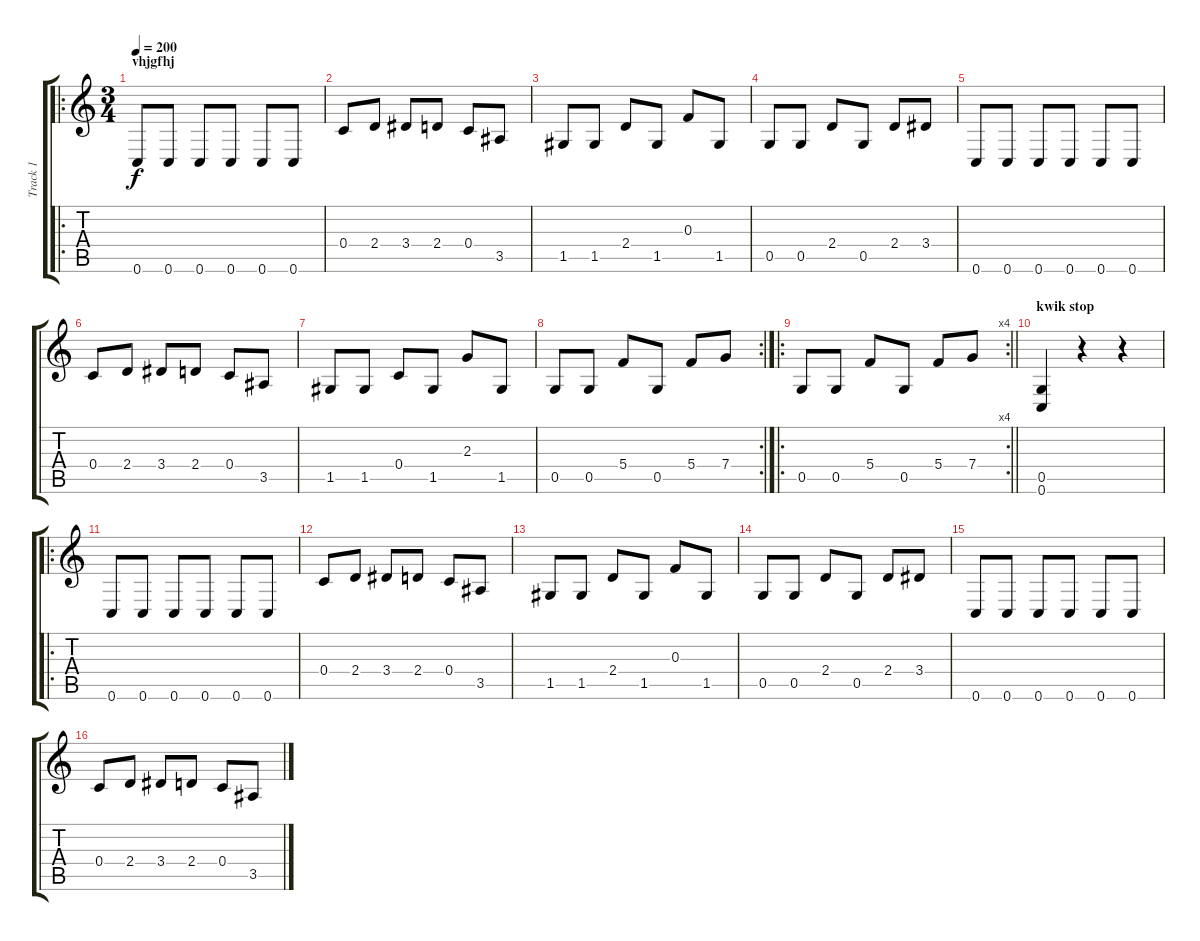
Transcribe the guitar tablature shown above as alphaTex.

\track ("Track 1" "Track 1") {instrument distortionguitar}
\staff {score tabs}
\tuning (D4 A3 F3 C3 G2 C2) {hide}
\ro
\ts (3 4)
\section ("" "vhjgfhj")
\tempo 200
\clef g2
\ks c
0.6.8{dy f} 0.6.8 0.6.8 0.6.8 0.6.8 0.6.8 |
0.4.8 2.4.8 3.4.8 2.4.8 0.4.8 3.5.8 |
1.5.8 1.5.8 2.4.8 1.5.8 0.3.8 1.5.8 |
0.5.8 0.5.8 2.4.8 0.5.8 2.4.8 3.4.8 |
0.6.8 0.6.8 0.6.8 0.6.8 0.6.8 0.6.8 |
0.4.8 2.4.8 3.4.8 2.4.8 0.4.8 3.5.8 |
1.5.8 1.5.8 0.4.8 1.5.8 2.3.8 1.5.8 |
\rc 2
0.5.8 0.5.8 5.4.8 0.5.8 5.4.8 7.4.8 |
\ro
\rc 4
\barLineRight lightlight
0.5.8 0.5.8 5.4.8 0.5.8 5.4.8 7.4.8 |
\section ("" "kwik stop")
(0.5 0.6).4 r.4 r.4 |
\ro
0.6.8 0.6.8 0.6.8 0.6.8 0.6.8 0.6.8 |
0.4.8 2.4.8 3.4.8 2.4.8 0.4.8 3.5.8 |
1.5.8 1.5.8 2.4.8 1.5.8 0.3.8 1.5.8 |
0.5.8 0.5.8 2.4.8 0.5.8 2.4.8 3.4.8 |
0.6.8 0.6.8 0.6.8 0.6.8 0.6.8 0.6.8 |
0.4.8 2.4.8 3.4.8 2.4.8 0.4.8 3.5.8
